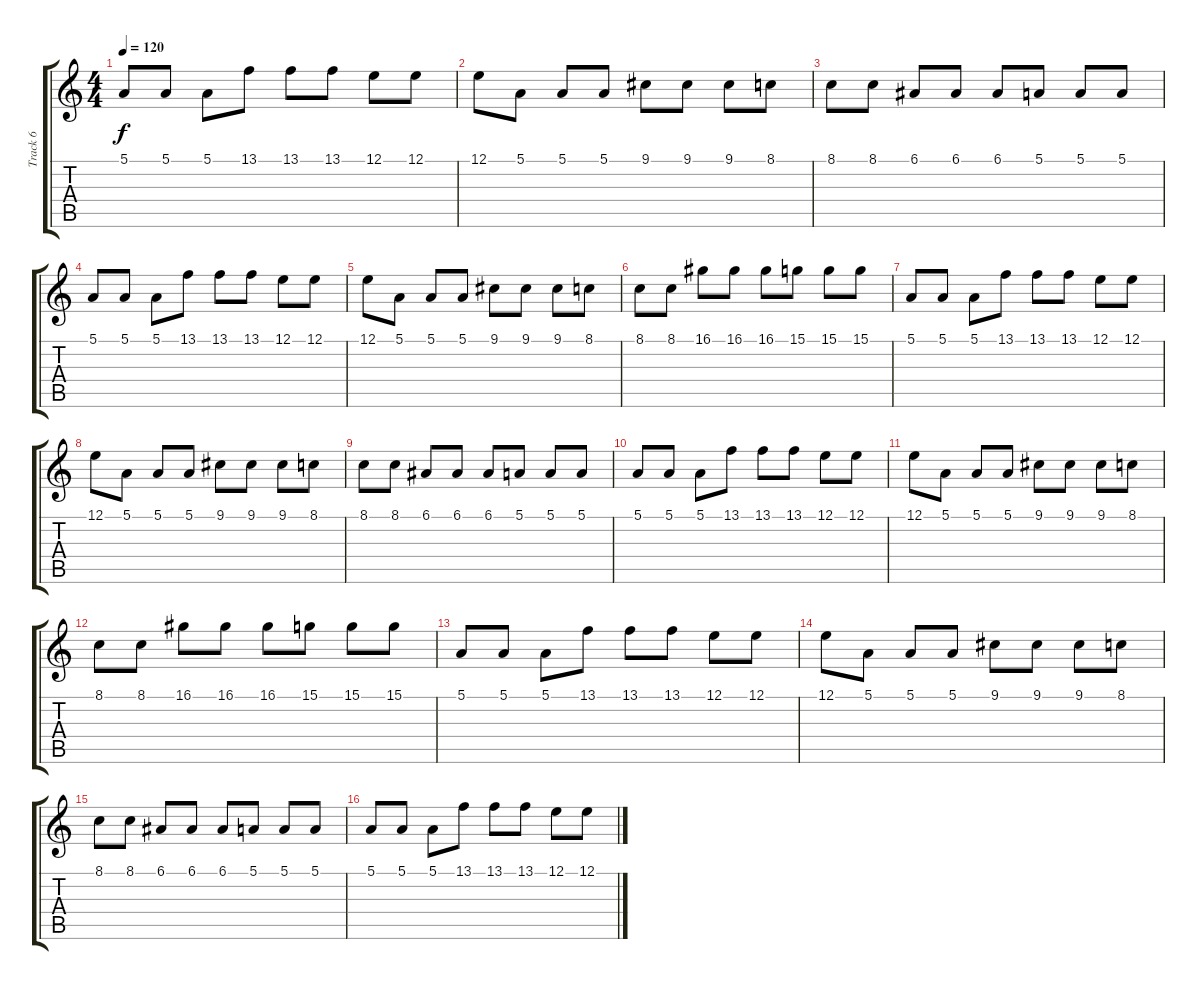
\track ("Track 6" "Track 6") {instrument pad4choir}
\staff {score tabs}
\tuning (E4 B3 G3 D3 A2 D2) {hide}
\ts (4 4)
\tempo 120
\clef g2
\ks c
5.1.8{dy f volume 10} 5.1.8 5.1.8 13.1.8 13.1.8 13.1.8 12.1.8 12.1.8 |
12.1.8 5.1.8 5.1.8 5.1.8 9.1.8 9.1.8 9.1.8 8.1.8 |
8.1.8 8.1.8 6.1.8 6.1.8 6.1.8 5.1.8 5.1.8 5.1.8 |
5.1.8 5.1.8 5.1.8 13.1.8 13.1.8 13.1.8 12.1.8 12.1.8 |
12.1.8 5.1.8 5.1.8 5.1.8 9.1.8 9.1.8 9.1.8 8.1.8 |
8.1.8 8.1.8 16.1.8 16.1.8 16.1.8 15.1.8 15.1.8 15.1.8 |
5.1.8{volume 5} 5.1.8 5.1.8 13.1.8 13.1.8 13.1.8 12.1.8 12.1.8 |
12.1.8 5.1.8 5.1.8 5.1.8 9.1.8 9.1.8 9.1.8 8.1.8 |
8.1.8 8.1.8 6.1.8 6.1.8 6.1.8 5.1.8 5.1.8 5.1.8 |
5.1.8 5.1.8 5.1.8 13.1.8 13.1.8 13.1.8 12.1.8 12.1.8 |
12.1.8{volume 1} 5.1.8 5.1.8 5.1.8 9.1.8 9.1.8 9.1.8 8.1.8 |
8.1.8 8.1.8 16.1.8 16.1.8 16.1.8 15.1.8 15.1.8 15.1.8 |
5.1.8 5.1.8 5.1.8 13.1.8 13.1.8 13.1.8 12.1.8 12.1.8 |
12.1.8 5.1.8 5.1.8 5.1.8 9.1.8 9.1.8 9.1.8 8.1.8 |
8.1.8{volume 0} 8.1.8 6.1.8 6.1.8 6.1.8 5.1.8 5.1.8 5.1.8 |
5.1.8 5.1.8 5.1.8 13.1.8 13.1.8 13.1.8 12.1.8 12.1.8
